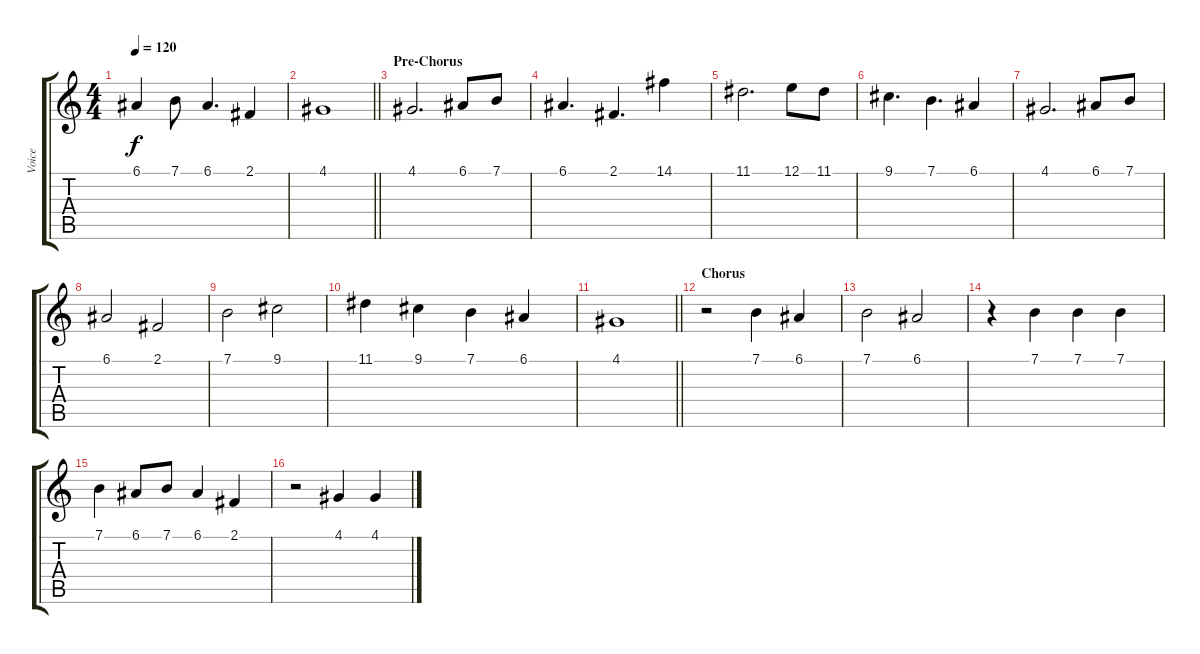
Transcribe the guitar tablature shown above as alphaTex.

\track ("Voice" "Voice") {instrument lead6voice}
\staff {score tabs}
\tuning (E4 B3 G3 D3 A2 E2) {hide}
\ts (4 4)
\tempo 120
\clef g2
\ks c
6.1.4{dy f} 7.1.8 6.1.4{d} 2.1.4 |
\barLineRight lightlight
4.1.1 |
\section ("" "Pre-Chorus")
4.1.2{d} 6.1.8 7.1.8 |
6.1.4{d} 2.1.4{d} 14.1.4 |
11.1.2{d} 12.1.8 11.1.8 |
9.1.4{d} 7.1.4{d} 6.1.4 |
4.1.2{d} 6.1.8 7.1.8 |
6.1.2 2.1.2 |
7.1.2 9.1.2 |
11.1.4 9.1.4 7.1.4 6.1.4 |
\barLineRight lightlight
4.1.1 |
\section ("" "Chorus")
r.2 7.1.4 6.1.4 |
7.1.2 6.1.2 |
r.4 7.1.4 7.1.4 7.1.4 |
7.1.4 6.1.8 7.1.8 6.1.4 2.1.4 |
r.2 4.1.4 4.1.4
